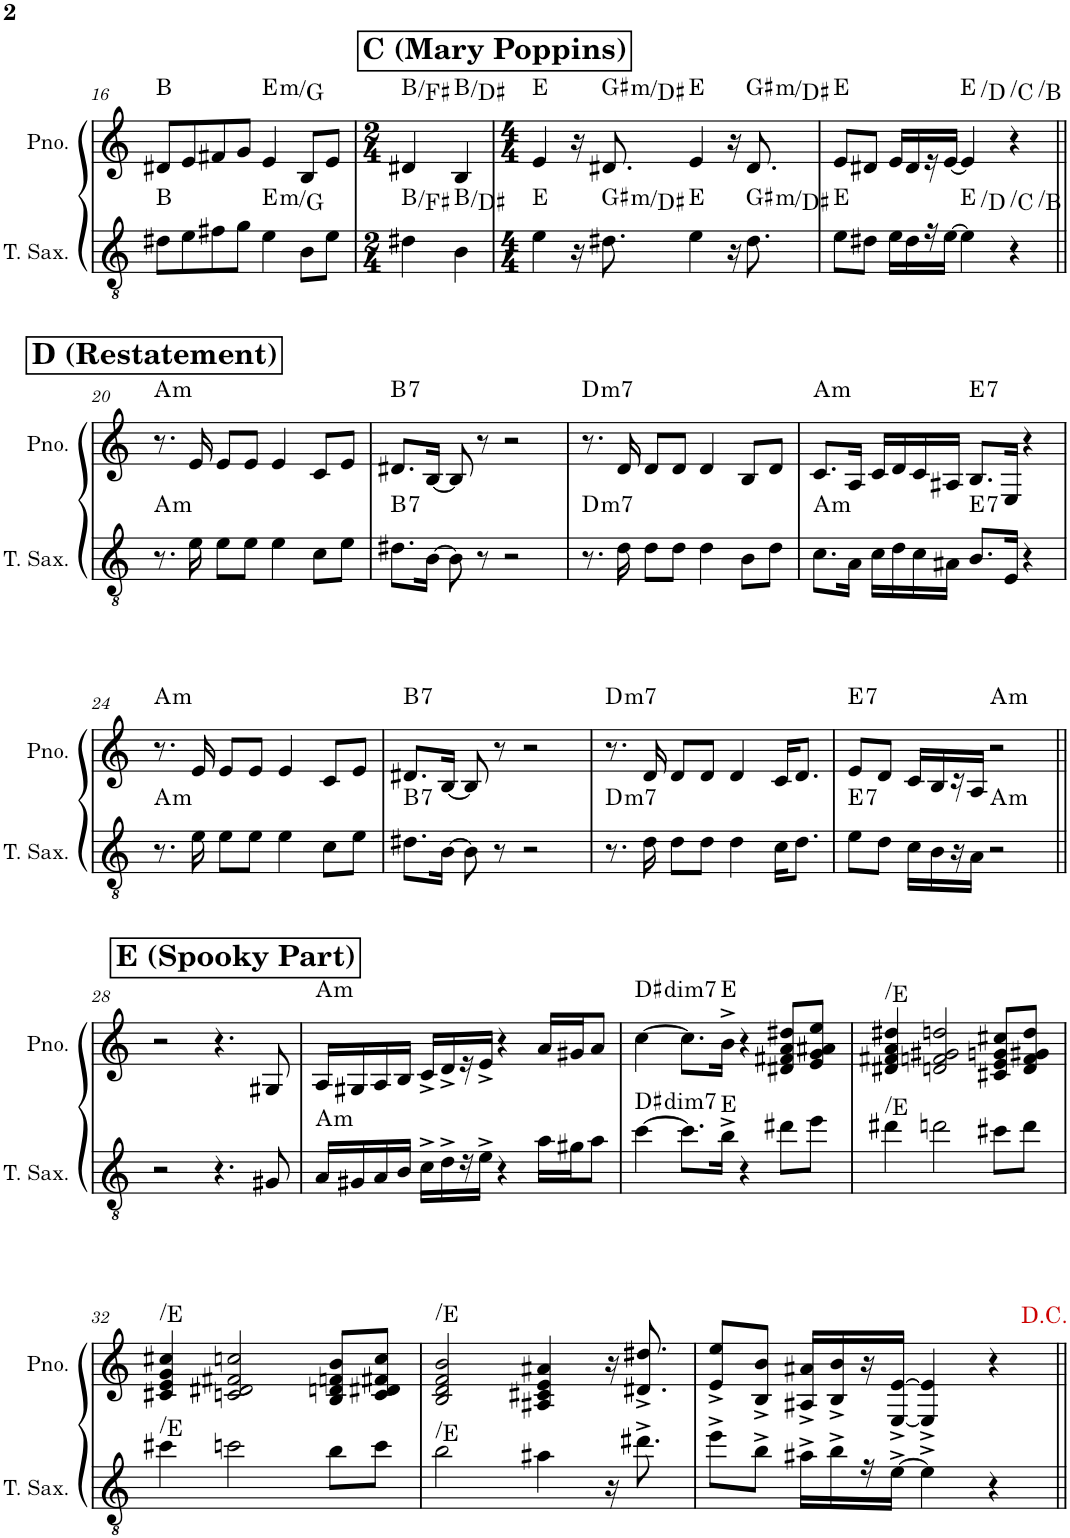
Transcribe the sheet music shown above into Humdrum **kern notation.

**kern	**harte	**kern	**harte
*part2	*part2	*part1	*part1
*staff2	*	*staff1	*
*I"Tenor Saxophone	*	*I"Piano	*
*I'T. Sax.	*	*I'Pno.	*
!!LO:PB:g=z
*clefGv2	*	*clefG2	*
*ITrd8c14	*	*	*
*k[]	*	*k[]	*
*M4/4	*	*M4/4	*
=16	=16	=16	=16
8d#X\L	B:maj	8d#X/L	B:maj
8e\	.	8e/	.
8f#X\	.	8f#X/	.
8g\J	.	8g/J	.
!	!LO:H:kt=m	!	!LO:H:kt=m
4e\	E:min/b3	4e/	E:min/b3
8B\L	.	8B/L	.
8e\J	.	8e/J	.
=17	=17	=17	=17
*M2/4	*	*M2/4	*
4d#X\	B:maj/5	4d#X/	B:maj/5
4B\	B:maj/3	4B/	B:maj/3
!!LO:REH:place=s1:a:B:cj:fs=14:t=C (Mary Poppins)
=18	=18	=18	=18
*M4/4	*	*M4/4	*
4e\	E:maj	4e/	E:maj
16r	.	16r	.
!	!LO:H:kt=m	!	!LO:H:kt=m
8.d#X\	G#:min/5	8.d#X/	G#:min/5
4e\	E:maj	4e/	E:maj
16r	.	16r	.
!	!LO:H:kt=m	!	!LO:H:kt=m
8.d#\	G#:min/5	8.d#/	G#:min/5
=19	=19	=19	=19
8e\L	E:maj	8e/L	E:maj
8d#X\J	.	8d#X/J	.
16e\LL	.	16e/LL	.
16d#\	.	16d#/	.
16r	.	16r	.
[16e\JJ	.	[16e/JJ	.
!	!LO:H:n=2:kt=N.C.	!	!LO:H:n=2:kt=N.C.
4e\]	E:maj N	4e/]	E:maj N
!	!LO:H:n=1:kt=N.C.	!	!
!	!LO:H:n=2:kt=N.C.	!	!LO:H:n=1:kt=N.C.
!	!	!	!LO:H:n=2:kt=N.C.
4r	N N	4r	N N
!!LO:LB:g=z
!!LO:REH:place=s1:a:B:cj:fs=14:t=D (Restatement)
=20||	=20||	=20||	=20||
!	!LO:H:kt=m	!	!LO:H:kt=m
8.r	A:min	8.r	A:min
16e\	.	16e/	.
8e\L	.	8e/L	.
8e\J	.	8e/J	.
4e\	.	4e/	.
8c\L	.	8c/L	.
8e\J	.	8e/J	.
=21	=21	=21	=21
!	!LO:H:kt=7	!	!LO:H:kt=7
8.d#X\L	B:7	8.d#X/L	B:7
[16B\Jk	.	[16B/Jk	.
8B\]	.	8B/]	.
8r	.	8r	.
2r	.	2r	.
=22	=22	=22	=22
!	!LO:H:kt=m7	!	!LO:H:kt=m7
8.r	D:min7	8.r	D:min7
16d\	.	16d/	.
8d\L	.	8d/L	.
8d\J	.	8d/J	.
4d\	.	4d/	.
8B\L	.	8B/L	.
8d\J	.	8d/J	.
=23	=23	=23	=23
!	!LO:H:kt=m	!	!LO:H:kt=m
8.c\L	A:min	8.c/L	A:min
16A\Jk	.	16A/Jk	.
16c\LL	.	16c/LL	.
16d\	.	16d/	.
16c\	.	16c/	.
16A#X\JJ	.	16A#X/JJ	.
!	!LO:H:kt=7	!	!LO:H:kt=7
8.B/L	E:7	8.B/L	E:7
16E/Jk	.	16E/Jk	.
4r	.	4r	.
!!LO:LB:g=z
=24	=24	=24	=24
!	!LO:H:kt=m	!	!LO:H:kt=m
8.r	A:min	8.r	A:min
16e\	.	16e/	.
8e\L	.	8e/L	.
8e\J	.	8e/J	.
4e\	.	4e/	.
8c\L	.	8c/L	.
8e\J	.	8e/J	.
=25	=25	=25	=25
!	!LO:H:kt=7	!	!LO:H:kt=7
8.d#X\L	B:7	8.d#X/L	B:7
[16B\Jk	.	[16B/Jk	.
8B\]	.	8B/]	.
8r	.	8r	.
2r	.	2r	.
=26	=26	=26	=26
!	!LO:H:kt=m7	!	!LO:H:kt=m7
8.r	D:min7	8.r	D:min7
16d\	.	16d/	.
8d\L	.	8d/L	.
8d\J	.	8d/J	.
4d\	.	4d/	.
16c\KL	.	16c/KL	.
8.d\J	.	8.d/J	.
=27	=27	=27	=27
!	!LO:H:kt=7	!	!LO:H:kt=7
8e\L	E:7	8e/L	E:7
8d\J	.	8d/J	.
16c\LL	.	16c/LL	.
16B\	.	16B/	.
16r	.	16r	.
16A\JJ	.	16A/JJ	.
!	!LO:H:kt=m	!	!LO:H:kt=m
2r	A:min	2r	A:min
!!LO:LB:g=z
!!LO:REH:place=s1:a:B:cj:fs=14:t=E (Spooky Part)
=28||	=28||	=28||	=28||
2r	.	2r	.
4.r	.	4.r	.
8G#X/	.	8G#X/	.
=29	=29	=29	=29
!	!LO:H:kt=m	!	!LO:H:kt=m
16A/LL	A:min	16A/LL	A:min
16G#X/	.	16G#X/	.
16A/	.	16A/	.
16B/JJ	.	16B/JJ	.
16c^\LL	.	16c^/LL	.
16d^\	.	16d^/	.
16r	.	16r	.
16e^\JJ	.	16e^/JJ	.
4r	.	4r	.
16a\LL	.	16a/LL	.
16g#X\J	.	16g#X/J	.
8a\J	.	8a/J	.
=30	=30	=30	=30
!	!LO:H:kt=dim7	!	!LO:H:kt=dim7
[4cc\	D#:dim7	[4cc\	D#:dim7
8.cc\L]	.	8.cc\L]	.
16b^\Jk	E:maj	16b^\Jk	E:maj
4r	.	4r	.
8dd#X\L	.	8d#X/ 8f#X/ 8a/ 8dd#X/L	.
8ee\J	.	8e/ 8g/ 8a#X/ 8ee/J	.
=31	=31	=31	=31
!	!LO:H:kt=N.C.	!	!LO:H:kt=N.C.
4dd#X\	N	4d#X/ 4f#X/ 4a/ 4dd#X/	N
2ddn\	.	2dn/ 2fn/ 2g#X/ 2ddn/	.
8cc#X\L	.	8c#X/ 8e/ 8gn/ 8cc#X/L	.
8dd\J	.	8d/ 8f/ 8g#X/ 8dd/J	.
!!LO:LB:g=z
=32	=32	=32	=32
!	!LO:H:kt=N.C.	!	!LO:H:kt=N.C.
4cc#X\	N	4c#X/ 4e/ 4g/ 4cc#X/	N
2ccn\	.	2cn/ 2d#X/ 2f#X/ 2ccn/	.
8b\L	.	8B/ 8dn/ 8fn/ 8b/L	.
8cc\J	.	8c/ 8d#X/ 8f#X/ 8cc/J	.
=33	=33	=33	=33
!	!LO:H:kt=N.C.	!	!LO:H:kt=N.C.
2b\	N	2B/ 2d/ 2f/ 2b/	N
4a#X\	.	4A#X/ 4c#X/ 4e/ 4a#X/	.
16r	.	16r	.
8.dd#X^\	.	8.d#X/^ 8.dd#X/^	.
=34	=34	=34	=34
8ee^\L	.	8e/^ 8ee/^L	.
8b^\J	.	8B/^ 8b/^J	.
16a#X^\LL	.	16A#X/^ 16a#X/^LL	.
16b^\	.	16B/^ 16b/^	.
16r	.	16r	.
[16e^\JJ	.	[16E/^ [16e/^JJ	.
4e^\]	.	4E/]^ 4e/]^	.
4r	.	4r	.
=||	=||	=||	=||
*-	*-	*-	*-
